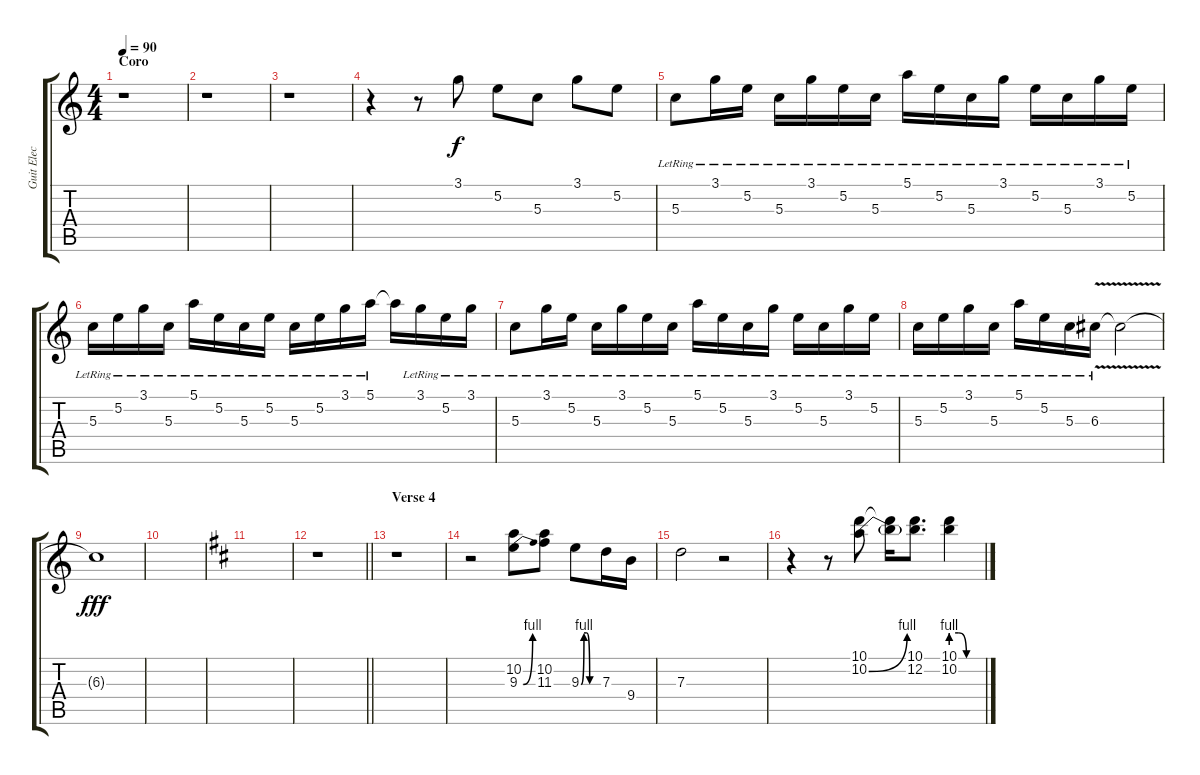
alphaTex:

\track ("Guit Elec" "Guit Elec") {instrument electricguitarclean}
\staff {score tabs}
\tuning (E4 B3 G3 D3 A2 E2) {hide}
\ts (4 4)
\section ("" "Coro")
\tempo 90
\clef g2
\ks c
r.1{dy fff} |
r.1 |
r.1 |
r.4 r.8 3.1.8{dy f} 5.2.8 5.3.8 3.1.8 5.2.8 |
5.3{lr}.8 3.1{lr}.16 5.2{lr}.16 5.3{lr}.16 3.1{lr}.16 5.2{lr}.16 5.3{lr}.16 5.1{lr}.16 5.2{lr}.16 5.3{lr}.16 3.1{lr}.16 5.2{lr}.16 5.3{lr}.16 3.1{lr}.16 5.2{lr}.16 |
5.3{lr}.16 5.2{lr}.16 3.1{lr}.16 5.3{lr}.16 5.1{lr}.16 5.2{lr}.16 5.3{lr}.16 5.2{lr}.16 5.3{lr}.16 5.2{lr}.16 3.1{lr}.16 5.1{lr}.16 5.1{t}.16 3.1{lr}.16 5.2{lr}.16 3.1{lr}.16 |
5.3{lr}.8 3.1{lr}.16 5.2{lr}.16 5.3{lr}.16 3.1{lr}.16 5.2{lr}.16 5.3{lr}.16 5.1{lr}.16 5.2{lr}.16 5.3{lr}.16 3.1{lr}.16 5.2{lr}.16 5.3{lr}.16 3.1{lr}.16 5.2{lr}.16 |
5.3{lr}.16 5.2{lr}.16 3.1{lr}.16 5.3{lr}.16 5.1{lr}.16 5.2{lr}.16 5.3{lr}.16 6.3{v lr}.16 6.3{t}.2 |
6.3{t}.1{dy fff} |
|
\ks d
|
\barLineRight lightlight
r.1 |
\section ("" "Verse 4")
r.1 |
r.2 (10.2 9.3{be (bend 0 0 60 4)}).8 (10.2 11.3).8 9.3{be (custom 0 0 10 4 20 4 30 0 60 0)}.8 7.3.16 9.4.16 |
7.3.2 r.2 |
r.4 r.8 (10.1 10.2{be (bend 0 0 60 4)}).8 (10.1{t} 10.2{t}).16 (10.1 12.2).8{d} (10.1 10.2{be (custom 0 4 15 4 30 0 60 0)}).4
